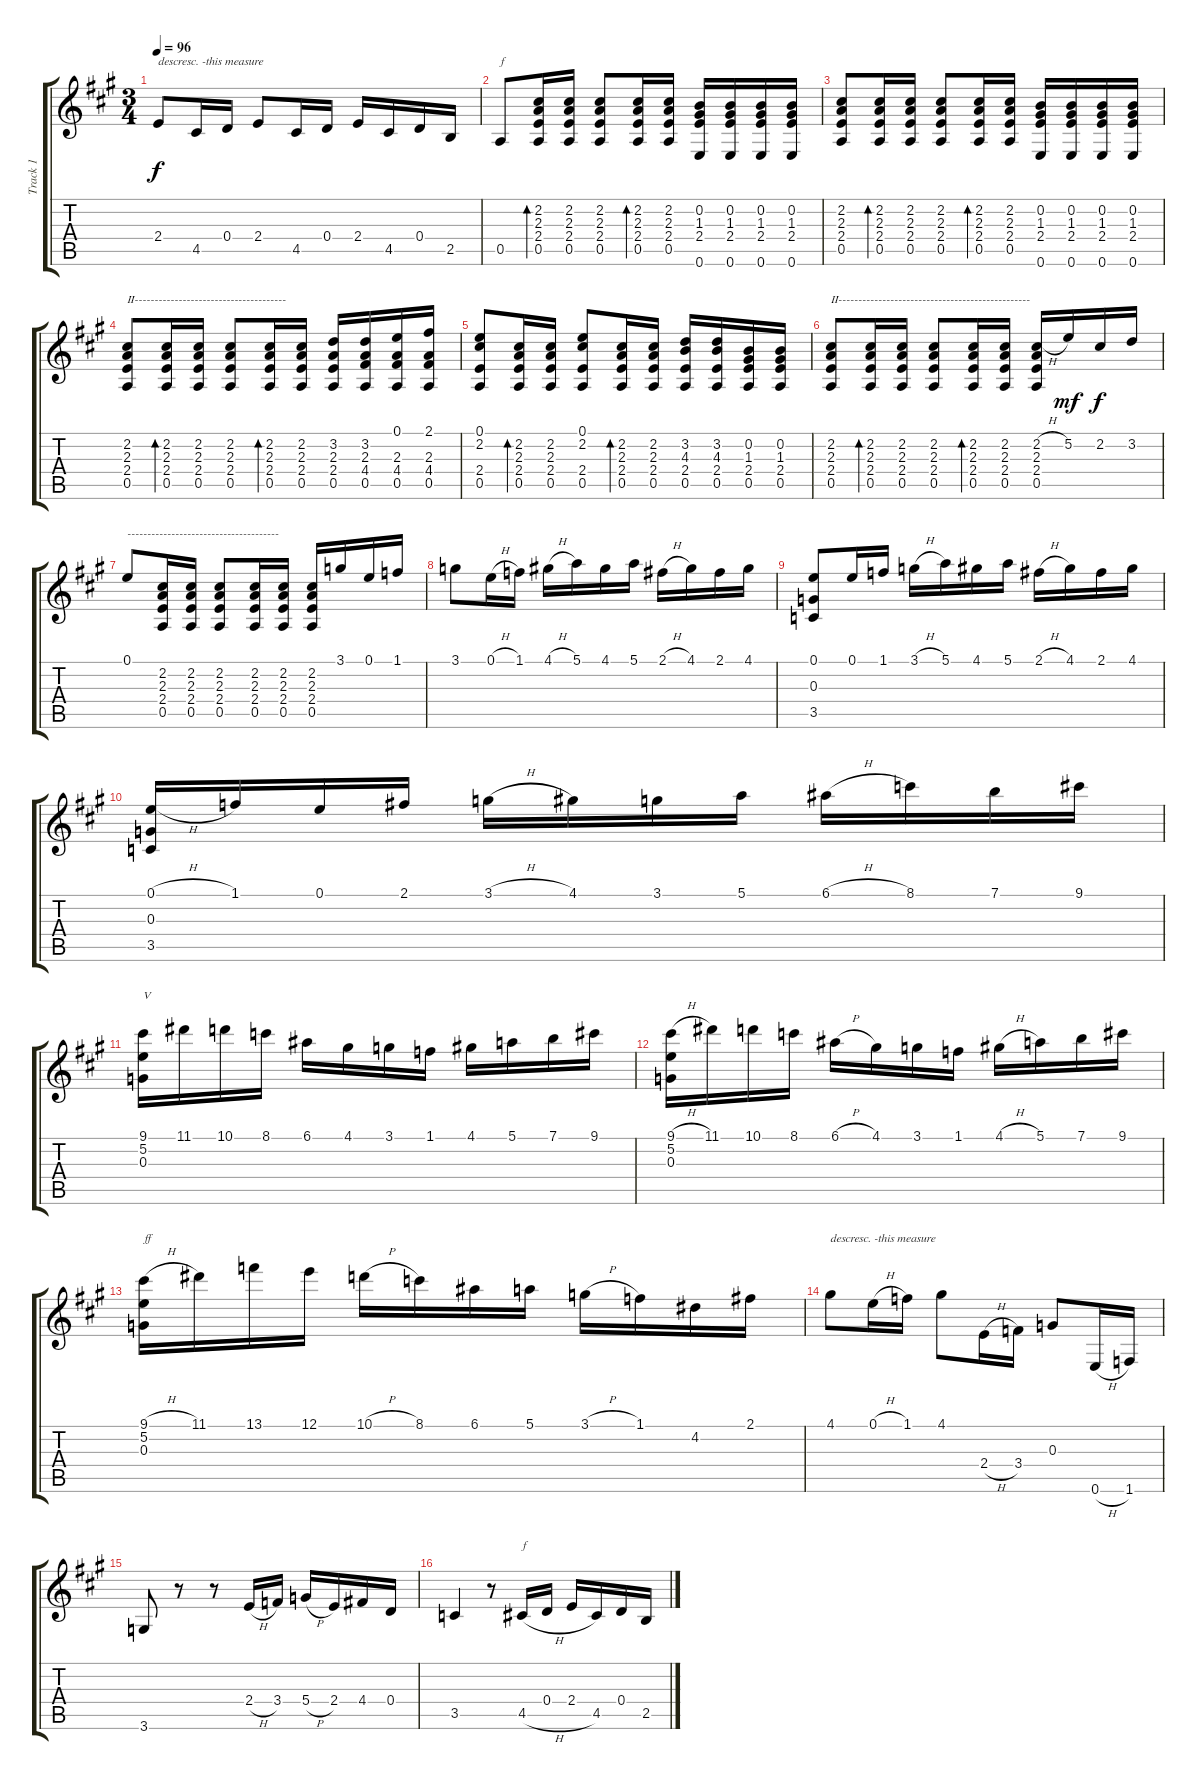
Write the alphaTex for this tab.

\track ("Track 1" "Track 1") {instrument acousticguitarnylon}
\staff {score tabs}
\tuning (E4 B3 G3 D3 A2 E2) {hide}
\ts (3 4)
\tempo 96
\clef g2
\ks a
2.4.8{txt "descresc. -this measure" dy f} 4.5.16 0.4.16 2.4.8 4.5.16 0.4.16 2.4.16 4.5.16 0.4.16 2.5.16 |
0.5.8{txt "f"} (2.2 2.3 2.4 0.5).16{bd 120} (2.2 2.3 2.4 0.5).16 (2.2 2.3 2.4 0.5).8 (2.2 2.3 2.4 0.5).16{bd 120} (2.2 2.3 2.4 0.5).16 (0.2 1.3 2.4 0.6).16 (0.2 1.3 2.4 0.6).16 (0.2 1.3 2.4 0.6).16 (0.2 1.3 2.4 0.6).16 |
(2.2 2.3 2.4 0.5).8 (2.2 2.3 2.4 0.5).16{bd 120} (2.2 2.3 2.4 0.5).16 (2.2 2.3 2.4 0.5).8 (2.2 2.3 2.4 0.5).16{bd 120} (2.2 2.3 2.4 0.5).16 (0.2 1.3 2.4 0.6).16 (0.2 1.3 2.4 0.6).16 (0.2 1.3 2.4 0.6).16 (0.2 1.3 2.4 0.6).16 |
(2.2 2.3 2.4 0.5).8{txt "II--------------------------------------"} (2.2 2.3 2.4 0.5).16{bd 120} (2.2 2.3 2.4 0.5).16 (2.2 2.3 2.4 0.5).8 (2.2 2.3 2.4 0.5).16{bd 120} (2.2 2.3 2.4 0.5).16 (3.2 2.3 2.4 0.5).16 (3.2 2.3 4.4 0.5).16 (0.1 2.3 4.4 0.5).16 (2.1 2.3 4.4 0.5).16 |
(0.1 2.2 2.4 0.5).8 (2.2 2.3 2.4 0.5).16{bd 120} (2.2 2.3 2.4 0.5).16 (0.1 2.2 2.4 0.5).8 (2.2 2.3 2.4 0.5).16{bd 120} (2.2 2.3 2.4 0.5).16 (3.2 4.3 2.4 0.5).16 (3.2 4.3 2.4 0.5).16 (0.2 1.3 2.4 0.5).16 (0.2 1.3 2.4 0.5).16 |
(2.2 2.3 2.4 0.5).8{txt "II------------------------------------------------"} (2.2 2.3 2.4 0.5).16{bd 120} (2.2 2.3 2.4 0.5).16 (2.2 2.3 2.4 0.5).8 (2.2 2.3 2.4 0.5).16{bd 120} (2.2 2.3 2.4 0.5).16 (2.2{h} 2.3 2.4 0.5).16 5.2.16{dy mf} 2.2.16{dy f} 3.2.16 |
0.1.8{txt "--------------------------------------"} (2.2 2.3 2.4 0.5).16 (2.2 2.3 2.4 0.5).16 (2.2 2.3 2.4 0.5).8 (2.2 2.3 2.4 0.5).16 (2.2 2.3 2.4 0.5).16 (2.2 2.3 2.4 0.5).16 3.1.16 0.1.16 1.1.16 |
3.1.8 0.1{h}.16 1.1.16 4.1{h}.16 5.1.16 4.1.16 5.1.16 2.1{h}.16 4.1.16 2.1.16 4.1.16 |
(0.1 0.3 3.5).8 0.1.16 1.1.16 3.1{h}.16 5.1.16 4.1.16 5.1.16 2.1{h}.16 4.1.16 2.1.16 4.1.16 |
(0.1{h} 0.3 3.5).16 1.1.16 0.1.16 2.1.16 3.1{h}.16 4.1.16 3.1.16 5.1.16 6.1{h}.16 8.1.16 7.1.16 9.1.16 |
(9.1 5.2 0.3).16{txt "V"} 11.1.16 10.1.16 8.1.16 6.1.16 4.1.16 3.1.16 1.1.16 4.1.16 5.1.16 7.1.16 9.1.16 |
(9.1{h} 5.2 0.3).16 11.1.16 10.1.16 8.1.16 6.1{h}.16 4.1.16 3.1.16 1.1.16 4.1{h}.16 5.1.16 7.1.16 9.1.16 |
(9.1{h} 5.2 0.3).16{txt "ff"} 11.1.16 13.1.16 12.1.16 10.1{h}.16 8.1.16 6.1.16 5.1.16 3.1{h}.16 1.1.16 4.2.16 2.1.16 |
4.1.8{txt "descresc. -this measure"} 0.1{h}.16 1.1.16 4.1.8 2.4{h}.16 3.4.16 0.3.8 0.6{h}.16 1.6.16 |
3.6.8 r.8 r.8 2.4{h}.16 3.4.16 5.4{h}.16 2.4.16 4.4.16 0.4.16 |
3.5.4 r.8 4.5{h}.16{txt "f"} 0.4.16 2.4.16 4.5.16 0.4.16 2.5.16
